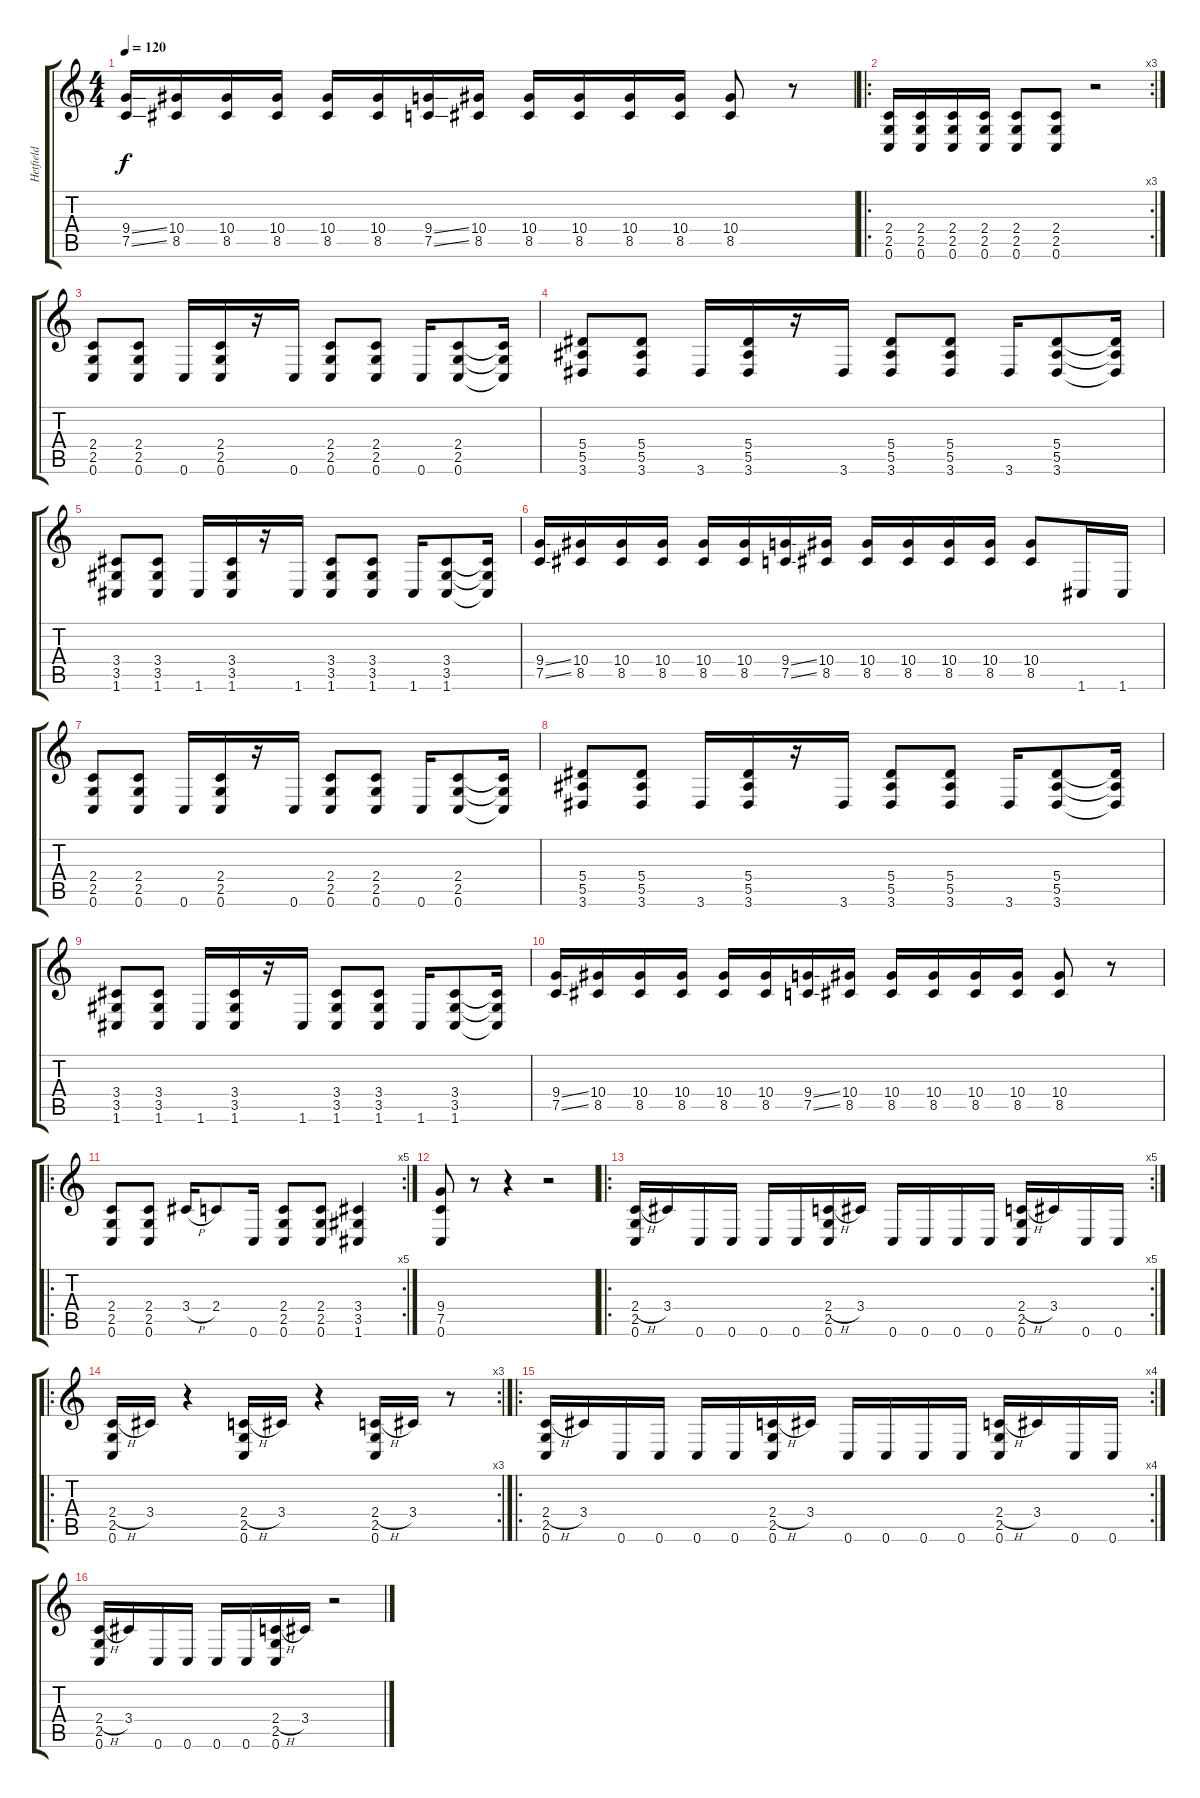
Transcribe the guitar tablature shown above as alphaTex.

\track ("Hetfield" "Hetfield") {instrument distortionguitar}
\staff {score tabs}
\tuning (C4 G3 Eb3 Bb2 F2 C2) {hide}
\ts (4 4)
\tempo 120
\clef g2
\ks c
(9.4{ss} 7.5{ss}).16{dy f} (10.4 8.5).16 (10.4 8.5).16 (10.4 8.5).16 (10.4 8.5).16 (10.4 8.5).16 (9.4{ss} 7.5{ss}).16 (10.4 8.5).16 (10.4 8.5).16 (10.4 8.5).16 (10.4 8.5).16 (10.4 8.5).16 (10.4 8.5).8 r.8 |
\ro
\rc 3
(2.4 2.5 0.6).16 (2.4 2.5 0.6).16 (2.4 2.5 0.6).16 (2.4 2.5 0.6).16 (2.4 2.5 0.6).8 (2.4 2.5 0.6).8 r.2 |
(2.4 2.5 0.6).8 (2.4 2.5 0.6).8 0.6.16 (2.4 2.5 0.6).16 r.16 0.6.16 (2.4 2.5 0.6).8 (2.4 2.5 0.6).8 0.6.16 (2.4 2.5 0.6).8 (2.4{t} 2.5{t} 0.6{t}).16 |
(5.4 5.5 3.6).8 (5.4 5.5 3.6).8 3.6.16 (5.4 5.5 3.6).16 r.16 3.6.16 (5.4 5.5 3.6).8 (5.4 5.5 3.6).8 3.6.16 (5.4 5.5 3.6).8 (5.4{t} 5.5{t} 3.6{t}).16 |
(3.4 3.5 1.6).8 (3.4 3.5 1.6).8 1.6.16 (3.4 3.5 1.6).16 r.16 1.6.16 (3.4 3.5 1.6).8 (3.4 3.5 1.6).8 1.6.16 (3.4 3.5 1.6).8 (3.4{t} 3.5{t} 1.6{t}).16 |
(9.4{ss} 7.5{ss}).16 (10.4 8.5).16 (10.4 8.5).16 (10.4 8.5).16 (10.4 8.5).16 (10.4 8.5).16 (9.4{ss} 7.5{ss}).16 (10.4 8.5).16 (10.4 8.5).16 (10.4 8.5).16 (10.4 8.5).16 (10.4 8.5).16 (10.4 8.5).8 1.6.16 1.6.16 |
(2.4 2.5 0.6).8 (2.4 2.5 0.6).8 0.6.16 (2.4 2.5 0.6).16 r.16 0.6.16 (2.4 2.5 0.6).8 (2.4 2.5 0.6).8 0.6.16 (2.4 2.5 0.6).8 (2.4{t} 2.5{t} 0.6{t}).16 |
(5.4 5.5 3.6).8 (5.4 5.5 3.6).8 3.6.16 (5.4 5.5 3.6).16 r.16 3.6.16 (5.4 5.5 3.6).8 (5.4 5.5 3.6).8 3.6.16 (5.4 5.5 3.6).8 (5.4{t} 5.5{t} 3.6{t}).16 |
(3.4 3.5 1.6).8 (3.4 3.5 1.6).8 1.6.16 (3.4 3.5 1.6).16 r.16 1.6.16 (3.4 3.5 1.6).8 (3.4 3.5 1.6).8 1.6.16 (3.4 3.5 1.6).8 (3.4{t} 3.5{t} 1.6{t}).16 |
(9.4{ss} 7.5{ss}).16 (10.4 8.5).16 (10.4 8.5).16 (10.4 8.5).16 (10.4 8.5).16 (10.4 8.5).16 (9.4{ss} 7.5{ss}).16 (10.4 8.5).16 (10.4 8.5).16 (10.4 8.5).16 (10.4 8.5).16 (10.4 8.5).16 (10.4 8.5).8 r.8 |
\ro
\rc 5
(2.4 2.5 0.6).8 (2.4 2.5 0.6).8 3.4{h}.16 2.4.8 0.6.16 (2.4 2.5 0.6).8 (2.4 2.5 0.6).8 (3.4 3.5 1.6).4 |
(9.4 7.5 0.6).8 r.8 r.4 r.2 |
\ro
\rc 5
(2.4{h} 2.5 0.6).16 3.4.16 0.6.16 0.6.16 0.6.16 0.6.16 (2.4{h} 2.5 0.6).16 3.4.16 0.6.16 0.6.16 0.6.16 0.6.16 (2.4{h} 2.5 0.6).16 3.4.16 0.6.16 0.6.16 |
\ro
\rc 3
(2.4{h} 2.5 0.6).16 3.4.16 r.4 (2.4{h} 2.5 0.6).16 3.4.16 r.4 (2.4{h} 2.5 0.6).16 3.4.16 r.8 |
\ro
\rc 4
(2.4{h} 2.5 0.6).16 3.4.16 0.6.16 0.6.16 0.6.16 0.6.16 (2.4{h} 2.5 0.6).16 3.4.16 0.6.16 0.6.16 0.6.16 0.6.16 (2.4{h} 2.5 0.6).16 3.4.16 0.6.16 0.6.16 |
(2.4{h} 2.5 0.6).16 3.4.16 0.6.16 0.6.16 0.6.16 0.6.16 (2.4{h} 2.5 0.6).16 3.4.16 r.2
